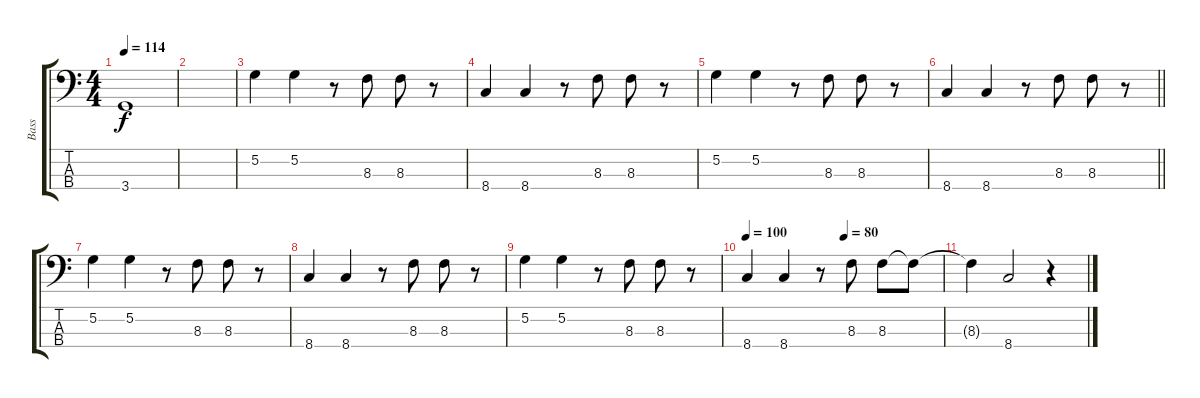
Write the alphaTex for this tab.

\track ("Bass" "Bass") {instrument electricbassfinger}
\staff {score tabs}
\tuning (G2 D2 A1 E1) {hide}
\ts (4 4)
\tempo 114
\clef f4
\ks c
3.4{t}.1{dy f} |
|
5.2.4 5.2.4 r.8 8.3.8 8.3.8 r.8 |
8.4.4 8.4.4 r.8 8.3.8 8.3.8 r.8 |
5.2.4 5.2.4 r.8 8.3.8 8.3.8 r.8 |
\barLineRight lightlight
8.4.4 8.4.4 r.8 8.3.8 8.3.8 r.8 |
5.2.4 5.2.4 r.8 8.3.8 8.3.8 r.8 |
8.4.4 8.4.4 r.8 8.3.8 8.3.8 r.8 |
5.2.4 5.2.4 r.8 8.3.8 8.3.8 r.8 |
\tempo 100
\tempo (80 0.5)
8.4.4 8.4.4 r.8 8.3.8 8.3.8 8.3{t}.8 |
8.3{t}.4 8.4.2 r.4
